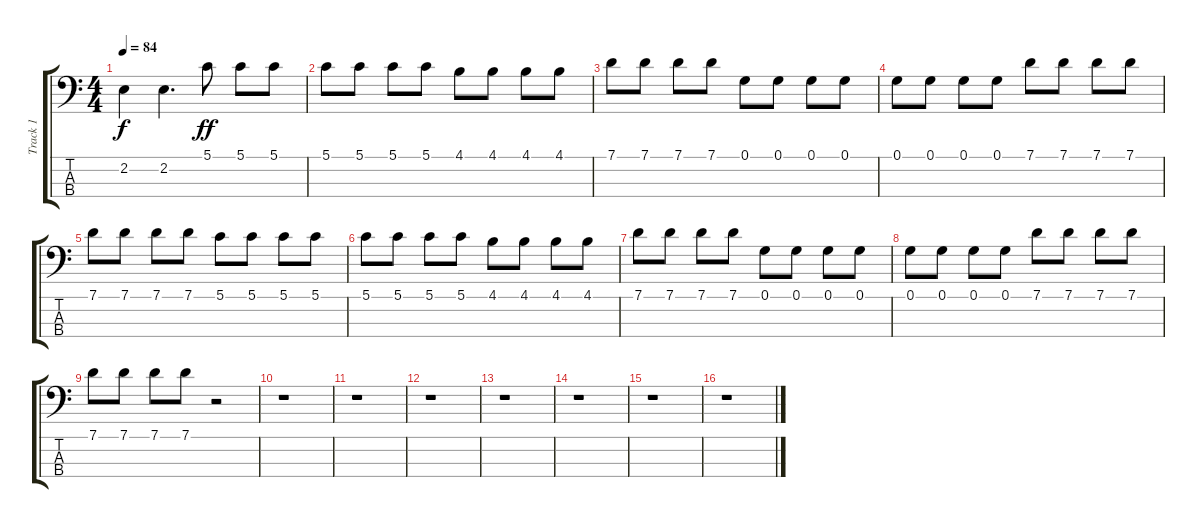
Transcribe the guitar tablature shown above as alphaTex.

\track ("Track 1" "Track 1") {instrument electricbasspick}
\staff {score tabs}
\tuning (G2 D2 A1 E1) {hide}
\ts (4 4)
\tempo 84
\clef f4
\ks c
2.2.4{dy f} 2.2.4{d} 5.1.8{dy ff} 5.1.8 5.1.8 |
5.1.8 5.1.8 5.1.8 5.1.8 4.1.8 4.1.8 4.1.8 4.1.8 |
7.1.8 7.1.8 7.1.8 7.1.8 0.1.8 0.1.8 0.1.8 0.1.8 |
0.1.8 0.1.8 0.1.8 0.1.8 7.1.8 7.1.8 7.1.8 7.1.8 |
7.1.8 7.1.8 7.1.8 7.1.8 5.1.8 5.1.8 5.1.8 5.1.8 |
5.1.8 5.1.8 5.1.8 5.1.8 4.1.8 4.1.8 4.1.8 4.1.8 |
7.1.8 7.1.8 7.1.8 7.1.8 0.1.8 0.1.8 0.1.8 0.1.8 |
0.1.8 0.1.8 0.1.8 0.1.8 7.1.8 7.1.8 7.1.8 7.1.8 |
7.1.8 7.1.8 7.1.8 7.1.8 r.2 |
r.1 |
r.1 |
r.1 |
r.1 |
r.1 |
r.1 |
r.1
